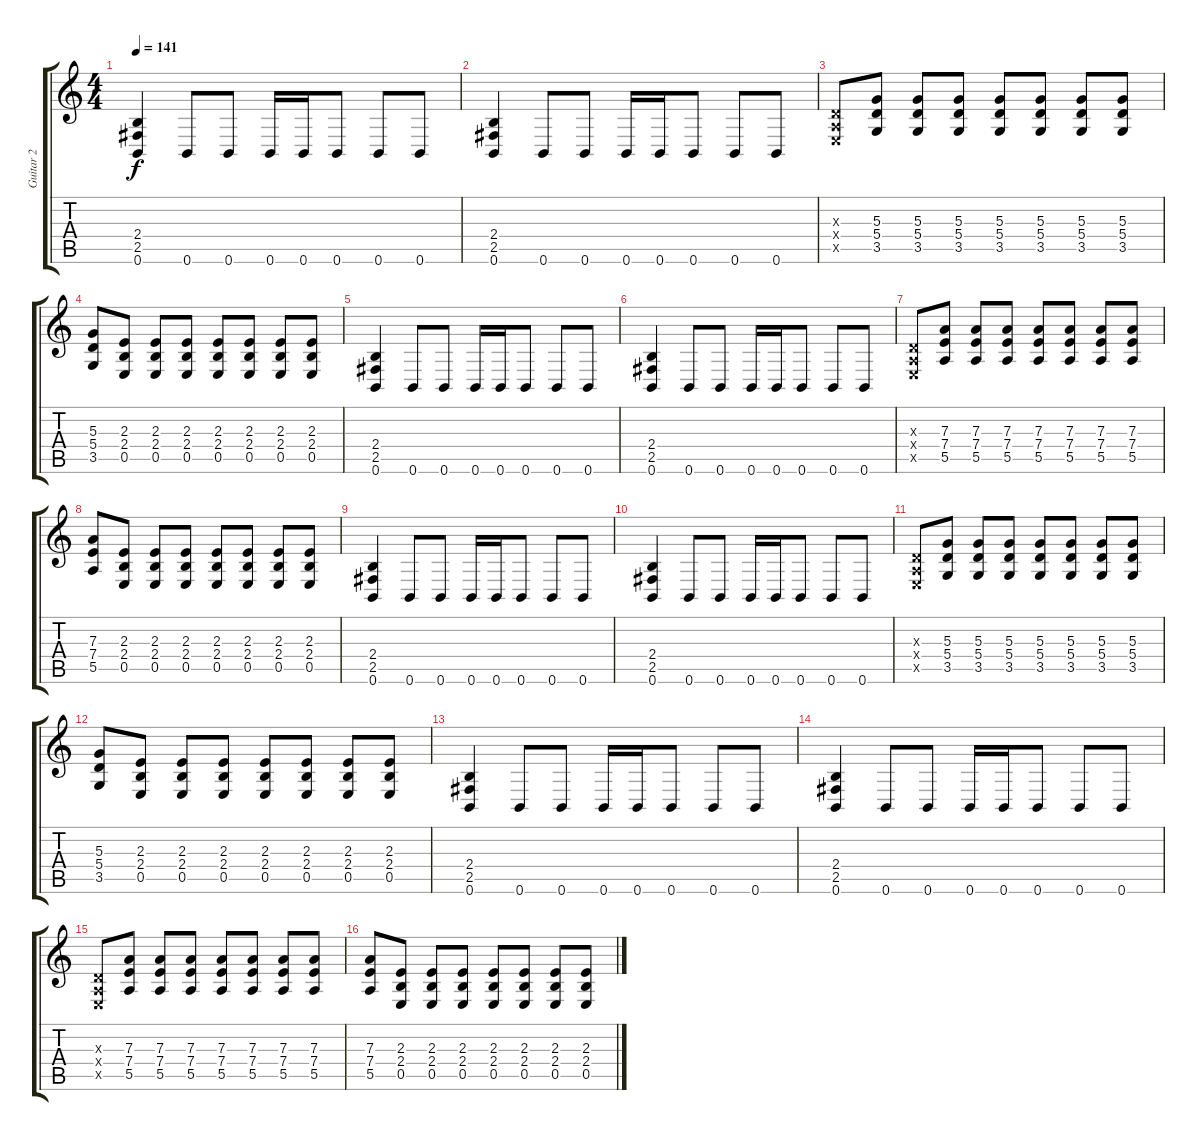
\track ("Guitar 2" "Guitar 2") {instrument distortionguitar}
\staff {score tabs}
\tuning (B3 Gb3 D3 A2 E2 B1) {hide}
\ts (4 4)
\section ("" "")
\tempo 141
\clef g2
\ks c
(2.4 2.5 0.6).4{dy f} 0.6.8 0.6.8 0.6.16 0.6.16 0.6.8 0.6.8 0.6.8 |
(2.4 2.5 0.6).4 0.6.8 0.6.8 0.6.16 0.6.16 0.6.8 0.6.8 0.6.8 |
(0.3{x} 0.4{x} 0.5{x}).8 (5.3 5.4 3.5).8 (5.3 5.4 3.5).8 (5.3 5.4 3.5).8 (5.3 5.4 3.5).8 (5.3 5.4 3.5).8 (5.3 5.4 3.5).8 (5.3 5.4 3.5).8 |
(5.3 5.4 3.5).8 (2.3 2.4 0.5).8 (2.3 2.4 0.5).8 (2.3 2.4 0.5).8 (2.3 2.4 0.5).8 (2.3 2.4 0.5).8 (2.3 2.4 0.5).8 (2.3 2.4 0.5).8 |
(2.4 2.5 0.6).4 0.6.8 0.6.8 0.6.16 0.6.16 0.6.8 0.6.8 0.6.8 |
(2.4 2.5 0.6).4 0.6.8 0.6.8 0.6.16 0.6.16 0.6.8 0.6.8 0.6.8 |
(0.3{x} 0.4{x} 0.5{x}).8 (7.3 7.4 5.5).8 (7.3 7.4 5.5).8 (7.3 7.4 5.5).8 (7.3 7.4 5.5).8 (7.3 7.4 5.5).8 (7.3 7.4 5.5).8 (7.3 7.4 5.5).8 |
(7.3 7.4 5.5).8 (2.3 2.4 0.5).8 (2.3 2.4 0.5).8 (2.3 2.4 0.5).8 (2.3 2.4 0.5).8 (2.3 2.4 0.5).8 (2.3 2.4 0.5).8 (2.3 2.4 0.5).8 |
(2.4 2.5 0.6).4 0.6.8 0.6.8 0.6.16 0.6.16 0.6.8 0.6.8 0.6.8 |
(2.4 2.5 0.6).4 0.6.8 0.6.8 0.6.16 0.6.16 0.6.8 0.6.8 0.6.8 |
(0.3{x} 0.4{x} 0.5{x}).8 (5.3 5.4 3.5).8 (5.3 5.4 3.5).8 (5.3 5.4 3.5).8 (5.3 5.4 3.5).8 (5.3 5.4 3.5).8 (5.3 5.4 3.5).8 (5.3 5.4 3.5).8 |
(5.3 5.4 3.5).8 (2.3 2.4 0.5).8 (2.3 2.4 0.5).8 (2.3 2.4 0.5).8 (2.3 2.4 0.5).8 (2.3 2.4 0.5).8 (2.3 2.4 0.5).8 (2.3 2.4 0.5).8 |
(2.4 2.5 0.6).4 0.6.8 0.6.8 0.6.16 0.6.16 0.6.8 0.6.8 0.6.8 |
(2.4 2.5 0.6).4 0.6.8 0.6.8 0.6.16 0.6.16 0.6.8 0.6.8 0.6.8 |
(0.3{x} 0.4{x} 0.5{x}).8 (7.3 7.4 5.5).8 (7.3 7.4 5.5).8 (7.3 7.4 5.5).8 (7.3 7.4 5.5).8 (7.3 7.4 5.5).8 (7.3 7.4 5.5).8 (7.3 7.4 5.5).8 |
(7.3 7.4 5.5).8 (2.3 2.4 0.5).8 (2.3 2.4 0.5).8 (2.3 2.4 0.5).8 (2.3 2.4 0.5).8 (2.3 2.4 0.5).8 (2.3 2.4 0.5).8 (2.3 2.4 0.5).8
